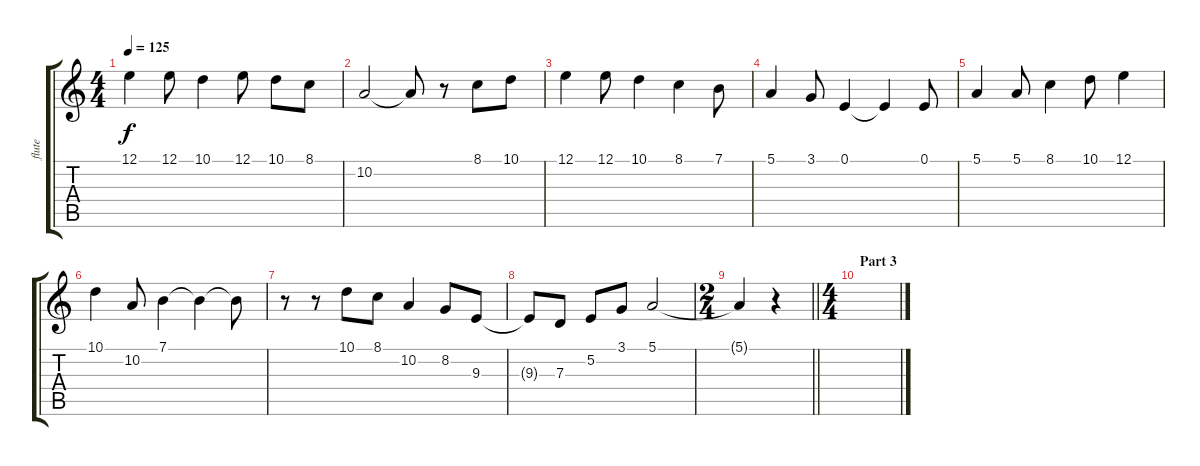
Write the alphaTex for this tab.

\track ("flute" "flute") {instrument recorder}
\staff {score tabs}
\tuning (E4 B3 G3 D3 A2 E2) {hide}
\ts (4 4)
\tempo 125
\clef g2
\ks c
12.1.4{dy f} 12.1.8 10.1.4 12.1.8 10.1.8 8.1.8 |
10.2.2 10.2{t}.8 r.8 8.1.8 10.1.8 |
12.1.4 12.1.8 10.1.4 8.1.4 7.1.8 |
5.1.4 3.1.8 0.1.4 0.1{t}.4 0.1.8 |
5.1.4 5.1.8 8.1.4 10.1.8 12.1.4 |
10.1.4 10.2.8 7.1.4 7.1{t}.4 7.1{t}.8 |
r.8 r.8 10.1.8 8.1.8 10.2.4 8.2.8 9.3.8 |
9.3{t}.8 7.3.8 5.2.8 3.1.8 5.1.2 |
\ts (2 4)
\barLineRight lightlight
5.1{t}.4 r.4 |
\ts (4 4)
\section ("" "Part 3")
